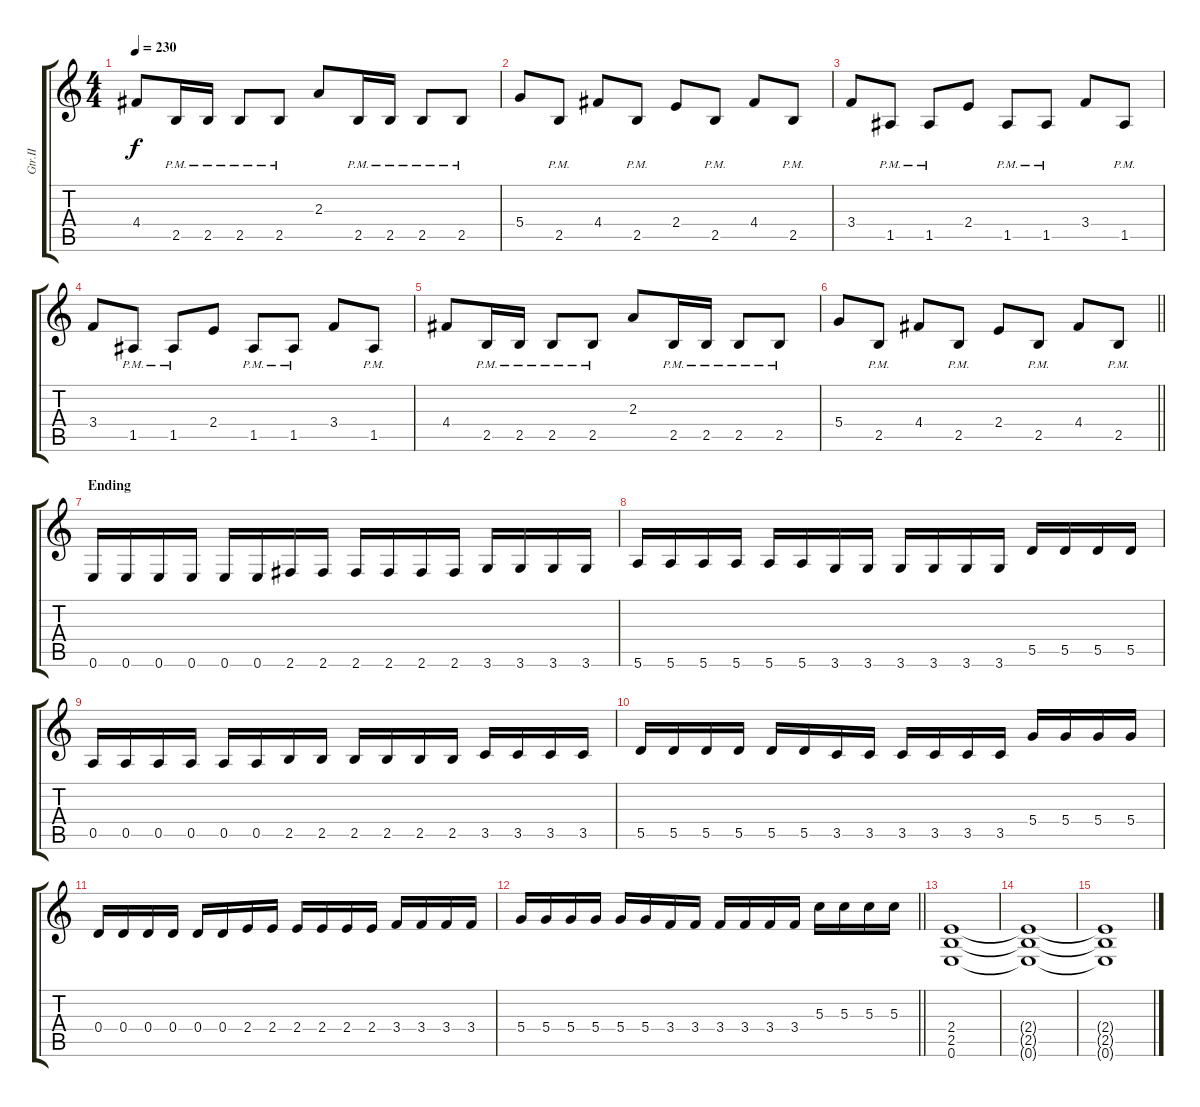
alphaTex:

\track ("Gtr.II" "Gtr.II") {instrument overdrivenguitar}
\staff {score tabs}
\tuning (E4 B3 G3 D3 A2 E2) {hide}
\ts (4 4)
\tempo 230
\clef g2
\ks c
4.4.8{dy f} 2.5{pm}.16 2.5{pm}.16 2.5{pm}.8 2.5{pm}.8 2.3.8 2.5{pm}.16 2.5{pm}.16 2.5{pm}.8 2.5{pm}.8 |
5.4.8 2.5{pm}.8 4.4.8 2.5{pm}.8 2.4.8 2.5{pm}.8 4.4.8 2.5{pm}.8 |
3.4.8 1.5{pm}.8 1.5{pm}.8 2.4.8 1.5{pm}.8 1.5{pm}.8 3.4.8 1.5{pm}.8 |
3.4.8 1.5{pm}.8 1.5{pm}.8 2.4.8 1.5{pm}.8 1.5{pm}.8 3.4.8 1.5{pm}.8 |
4.4.8 2.5{pm}.16 2.5{pm}.16 2.5{pm}.8 2.5{pm}.8 2.3.8 2.5{pm}.16 2.5{pm}.16 2.5{pm}.8 2.5{pm}.8 |
\barLineRight lightlight
5.4.8 2.5{pm}.8 4.4.8 2.5{pm}.8 2.4.8 2.5{pm}.8 4.4.8 2.5{pm}.8 |
\section ("" "Ending")
0.6.16 0.6.16 0.6.16 0.6.16 0.6.16 0.6.16 2.6.16 2.6.16 2.6.16 2.6.16 2.6.16 2.6.16 3.6.16 3.6.16 3.6.16 3.6.16 |
5.6.16 5.6.16 5.6.16 5.6.16 5.6.16 5.6.16 3.6.16 3.6.16 3.6.16 3.6.16 3.6.16 3.6.16 5.5.16 5.5.16 5.5.16 5.5.16 |
0.5.16 0.5.16 0.5.16 0.5.16 0.5.16 0.5.16 2.5.16 2.5.16 2.5.16 2.5.16 2.5.16 2.5.16 3.5.16 3.5.16 3.5.16 3.5.16 |
5.5.16 5.5.16 5.5.16 5.5.16 5.5.16 5.5.16 3.5.16 3.5.16 3.5.16 3.5.16 3.5.16 3.5.16 5.4.16 5.4.16 5.4.16 5.4.16 |
0.4.16 0.4.16 0.4.16 0.4.16 0.4.16 0.4.16 2.4.16 2.4.16 2.4.16 2.4.16 2.4.16 2.4.16 3.4.16 3.4.16 3.4.16 3.4.16 |
\barLineRight lightlight
5.4.16 5.4.16 5.4.16 5.4.16 5.4.16 5.4.16 3.4.16 3.4.16 3.4.16 3.4.16 3.4.16 3.4.16 5.3.16 5.3.16 5.3.16 5.3.16 |
(2.4 2.5 0.6).1 |
(2.4{t} 2.5{t} 0.6{t}).1 |
(2.4{t} 2.5{t} 0.6{t}).1
